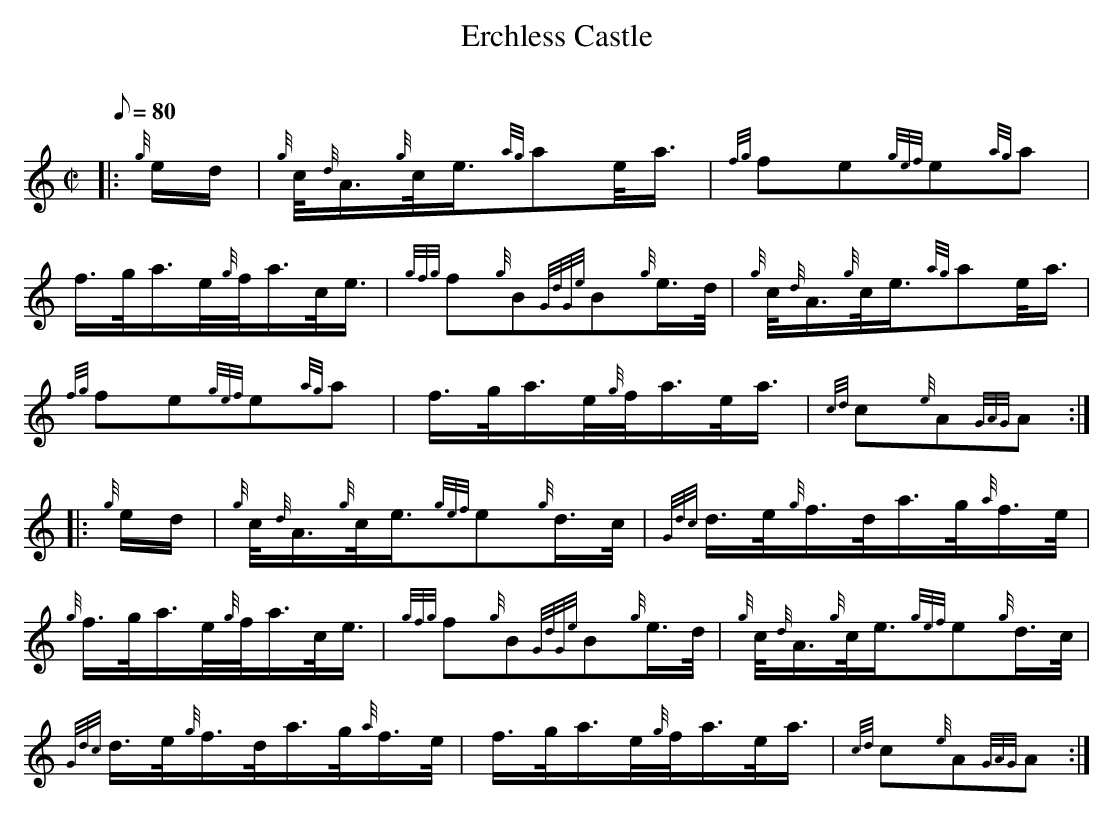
X:1
T:Erchless Castle
M:C|
L:1/8
Q:80
C:
K:HP
|: {g}e/2d/2 | \
{g}c/4{d}A3/4{g}c/4e3/4{ag}ae/4a3/4 | \
{fg}fe{gef}e{ag}a |
f3/4g/4a3/4e/4{g}f/4a3/4c/4e3/4 | \
{gfg}f{g}B{GdGe}B{g}e3/4d/4 | \
{g}c/4{d}A3/4{g}c/4e3/4{ag}ae/4a3/4 |
{fg}fe{gef}e{ag}a | \
f3/4g/4a3/4e/4{g}f/4a3/4e/4a3/4 | \
{cd}c{e}A{GAG}A ::
{g}e/2d/2 | \
{g}c/4{d}A3/4{g}c/4e3/4{gef}e{g}d3/4c/4 | \
{Gdc}d3/4e/4{g}f3/4d/4a3/4g/4{a}f3/4e/4 |
{g}f3/4g/4a3/4e/4{g}f/4a3/4c/4e3/4 | \
{gfg}f{g}B{GdGe}B{g}e3/4d/4 | \
{g}c/4{d}A3/4{g}c/4e3/4{gef}e{g}d3/4c/4 |
{Gdc}d3/4e/4{g}f3/4d/4a3/4g/4{a}f3/4e/4 | \
f3/4g/4a3/4e/4{g}f/4a3/4e/4a3/4 | \
{cd}c{e}A{GAG}A :|
